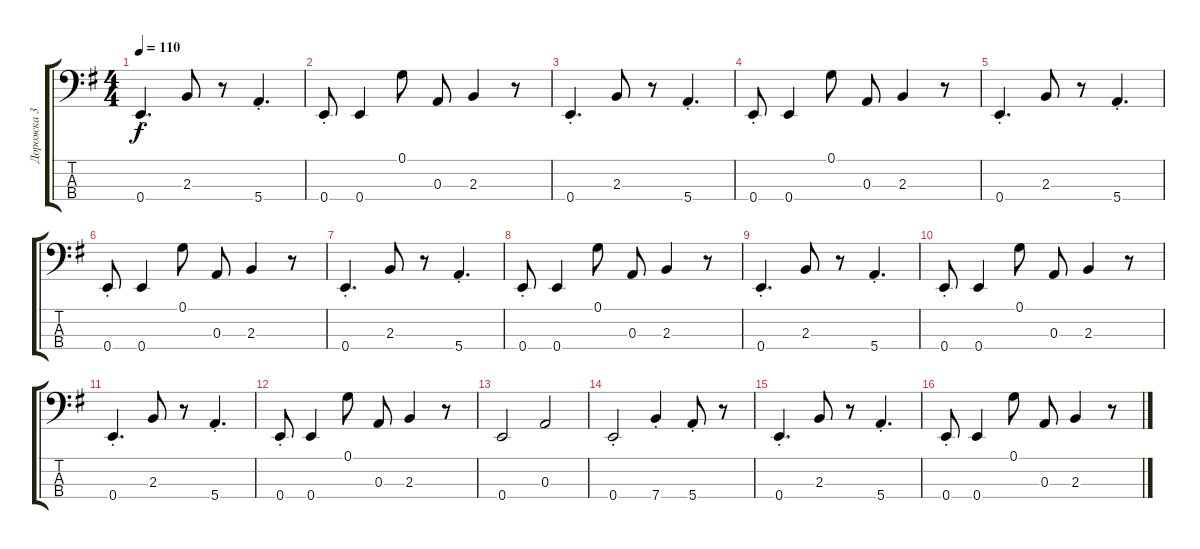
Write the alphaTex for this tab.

\track ("Дорожка 3" "Дорожка 3") {instrument electricbassfinger}
\staff {score tabs}
\tuning (G2 D2 A1 E1) {hide}
\ts (4 4)
\tempo 110
\clef f4
\ks eminor
0.4{st}.4{d dy f} 2.3.8 r.8 5.4{st}.4{d} |
0.4{st}.8 0.4.4 0.1.8 0.3.8 2.3.4 r.8 |
0.4{st}.4{d} 2.3.8 r.8 5.4{st}.4{d} |
0.4{st}.8 0.4.4 0.1.8 0.3.8 2.3.4 r.8 |
0.4{st}.4{d} 2.3.8 r.8 5.4{st}.4{d} |
0.4{st}.8 0.4.4 0.1.8 0.3.8 2.3.4 r.8 |
0.4{st}.4{d} 2.3.8 r.8 5.4{st}.4{d} |
0.4{st}.8 0.4.4 0.1.8 0.3.8 2.3.4 r.8 |
0.4{st}.4{d} 2.3.8 r.8 5.4{st}.4{d} |
0.4{st}.8 0.4.4 0.1.8 0.3.8 2.3.4 r.8 |
0.4{st}.4{d} 2.3.8 r.8 5.4{st}.4{d} |
0.4{st}.8 0.4.4 0.1.8 0.3.8 2.3.4 r.8 |
0.4.2 0.3.2 |
0.4{st}.2 7.4{st}.4 5.4{st}.8 r.8 |
0.4{st}.4{d} 2.3.8 r.8 5.4{st}.4{d} |
0.4{st}.8 0.4.4 0.1.8 0.3.8 2.3.4 r.8
